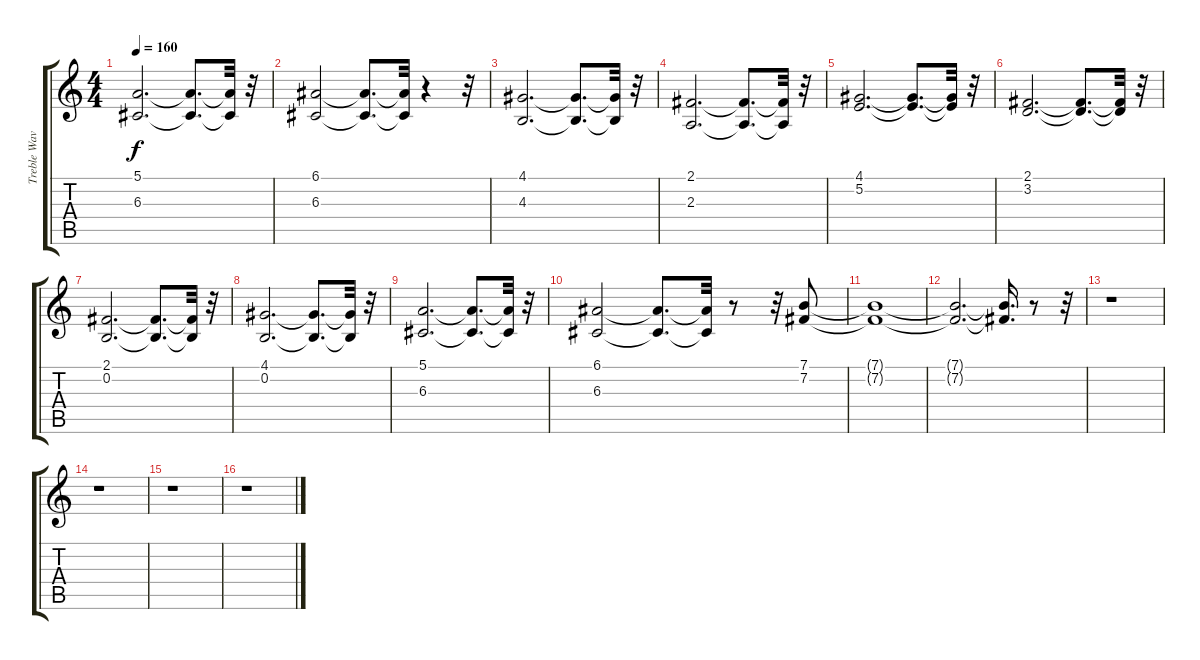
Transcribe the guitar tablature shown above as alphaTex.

\track ("Treble Waveform" "Treble Wav") {instrument lead1square}
\staff {score tabs}
\tuning (E4 B3 G3 D3 A2 E2) {hide}
\ts (4 4)
\tempo 160
\clef g2
\ks c
(5.1 6.3).2{d dy f} (5.1{t} 6.3{t}).8{d} (5.1{t} 6.3{t}).32 r.32 |
(6.1 6.3).2 (6.1{t} 6.3{t}).8{d} (6.1{t} 6.3{t}).32 r.4 r.32 |
(4.1 4.3).2{d} (4.1{t} 4.3{t}).8{d} (4.1{t} 4.3{t}).32 r.32 |
(2.1 2.3).2{d} (2.1{t} 2.3{t}).8{d} (2.1{t} 2.3{t}).32 r.32 |
(4.1 5.2).2{d} (4.1{t} 5.2{t}).8{d} (4.1{t} 5.2{t}).32 r.32 |
(2.1 3.2).2{d} (2.1{t} 3.2{t}).8{d} (2.1{t} 3.2{t}).32 r.32 |
(2.1 0.2).2{d} (2.1{t} 0.2{t}).8{d} (2.1{t} 0.2{t}).32 r.32 |
(4.1 0.2).2{d} (4.1{t} 0.2{t}).8{d} (4.1{t} 0.2{t}).32 r.32 |
(5.1 6.3).2{d} (5.1{t} 6.3{t}).8{d} (5.1{t} 6.3{t}).32 r.32 |
(6.1 6.3).2 (6.1{t} 6.3{t}).8{d} (6.1{t} 6.3{t}).32 r.8 r.32 (7.1 7.2).8 |
(7.1{t} 7.2{t}).1 |
(7.1{t} 7.2{t}).2{d} (7.1{t} 7.2{t}).16{d} r.8 r.32 |
r.1 |
r.1 |
r.1 |
r.1
